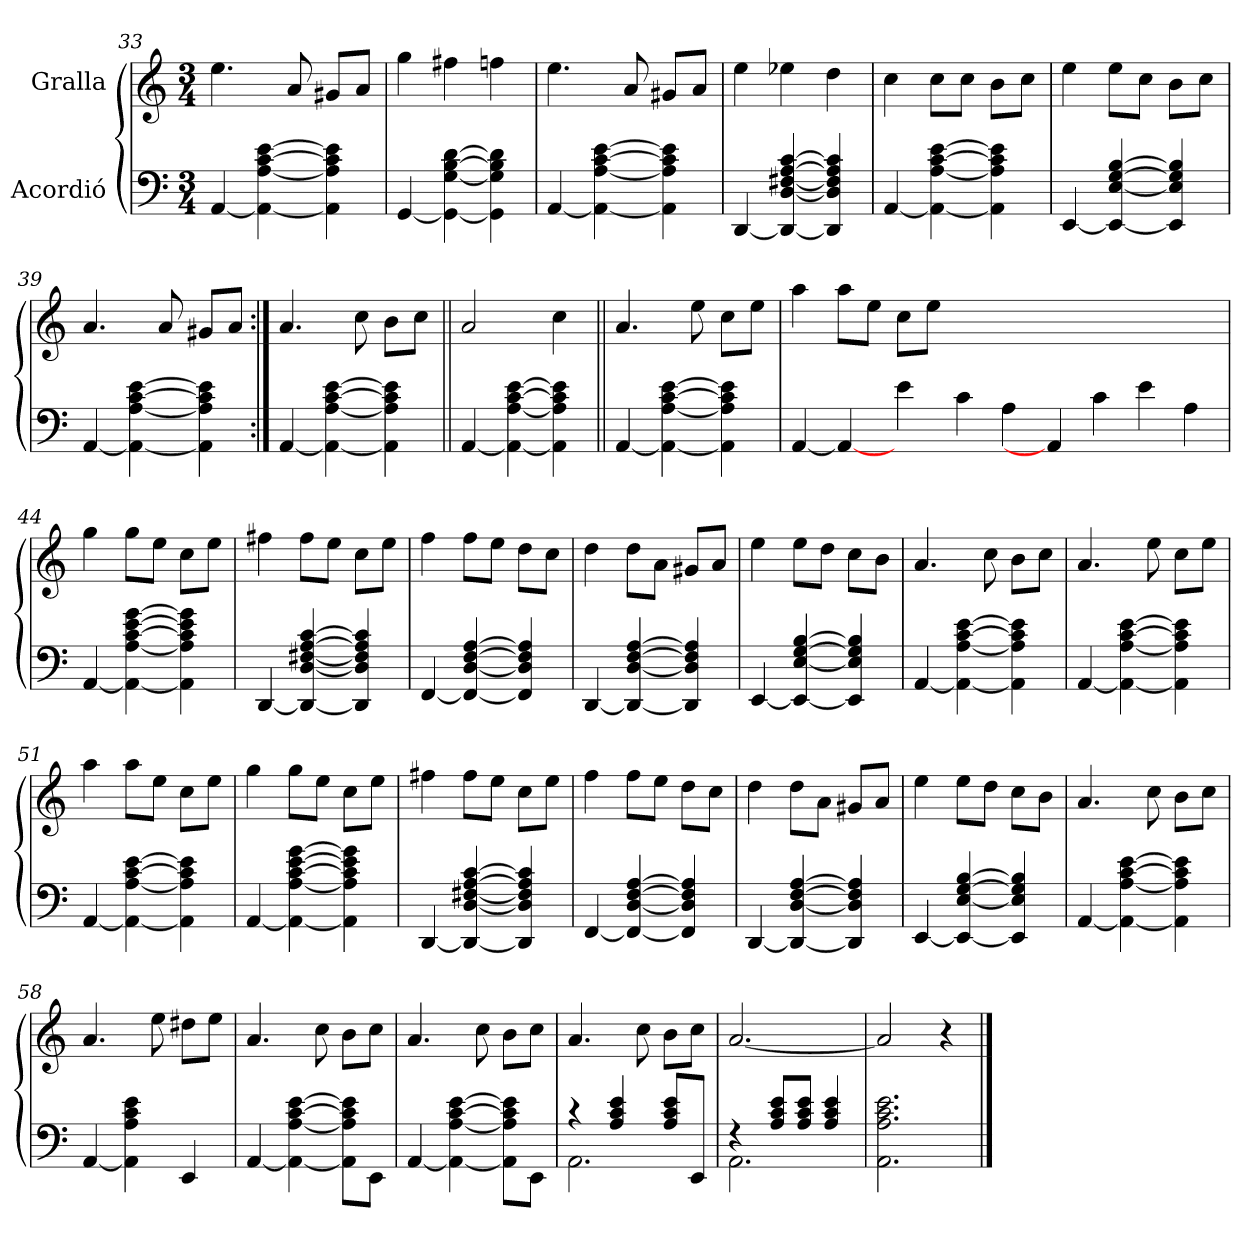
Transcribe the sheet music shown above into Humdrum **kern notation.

**kern	**kern
*part2	*part1
*staff2	*staff1
*I"Acordió	*I"Gralla
*clefF4	*clefG2
*k[]	*k[]
*M3/4	*M3/4
=33	=33
[4AA/	4.ee\
4AA\_ [4A\ [4c\ [4e\	.
.	8a/
4AA\] 4A\] 4c\] 4e\]	8g#X/L
.	8a/J
=34	=34
[4GG/	4gg\
4GG\_ [4G\ [4B\ [4d\	4ff#X\
4GG\] 4G\] 4B\] 4d\]	4ffn\
=35	=35
[4AA/	4.ee\
4AA\_ [4A\ [4c\ [4e\	.
.	8a/
4AA\] 4A\] 4c\] 4e\]	8g#X/L
.	8a/J
!!LO:PB:g=z
=36	=36
[4DD/	4ee\
4DD/_ [4D/ [4F#X/ [4A/ [4c/	4ee-X\
4DD/] 4D/] 4F#/] 4A/] 4c/]	4dd\
=37	=37
[4AA/	4cc\
4AA\_ [4A\ [4c\ [4e\	8cc\L
.	8cc\J
4AA\] 4A\] 4c\] 4e\]	8b\L
.	8cc\J
=38	=38
[4EE/	4ee\
4EE/_ [4E/ [4G/ [4B/	8ee\L
.	8cc\J
4EE/] 4E/] 4G/] 4B/]	8b\L
.	8cc\J
=39	=39
[4AA/	4.a/
4AA\_ [4A\ [4c\ [4e\	.
.	8a/
4AA\] 4A\] 4c\] 4e\]	8g#X/L
.	8a/J
=40:|!	=40:|!
[4AA/	4.a/
4AA\_ [4A\ [4c\ [4e\	.
.	8cc\
4AA\] 4A\] 4c\] 4e\]	8b\L
.	8cc\J
=41||	=41||
[4AA/	2a/
4AA\_ [4A\ [4c\ [4e\	.
4AA\] 4A\] 4c\] 4e\]	4cc\
=42||	=42||
[4AA/	4.a/
4AA\_ [4A\ [4c\ [4e\	.
.	8ee\
4AA\] 4A\] 4c\] 4e\]	8cc\L
.	8ee\J
!!LO:LB:g=z
=43	=43
[4AA/	4aa\
4AA/_	8aa\L
.	8ee\J
4e\	8cc\L
.	8ee\J
4c\	1.ryy
4A\	.
4AA/]	.
4c\	.
4e\	.
4A\	.
=44	=44
[4AA/	4gg\
4AA\_ [4A\ [4c\ [4e\ [4g\	8gg\L
.	8ee\J
4AA\] 4A\] 4c\] 4e\] 4g\]	8cc\L
.	8ee\J
=45	=45
[4DD/	4ff#X\
4DD/_ [4D/ [4F#X/ [4A/ [4c/	8ff#\L
.	8ee\J
4DD/] 4D/] 4F#/] 4A/] 4c/]	8cc\L
.	8ee\J
=46	=46
[4FF/	4ff\
4FF/_ [4D/ [4F/ [4A/	8ff\L
.	8ee\J
4FF/] 4D/] 4F/] 4A/]	8dd\L
.	8cc\J
=47	=47
[4DD/	4dd\
4DD/_ [4D/ [4F/ [4A/	8dd\L
.	8a\J
4DD/] 4D/] 4F/] 4A/]	8g#X/L
.	8a/J
=48	=48
[4EE/	4ee\
4EE/_ [4E/ [4G/ [4B/	8ee\L
.	8dd\J
4EE/] 4E/] 4G/] 4B/]	8cc\L
.	8b\J
!!LO:LB:g=z
=49	=49
[4AA/	4.a/
4AA\_ [4A\ [4c\ [4e\	.
.	8cc\
4AA\] 4A\] 4c\] 4e\]	8b\L
.	8cc\J
=50	=50
[4AA/	4.a/
4AA\_ [4A\ [4c\ [4e\	.
.	8ee\
4AA\] 4A\] 4c\] 4e\]	8cc\L
.	8ee\J
=51	=51
[4AA/	4aa\
4AA\_ [4A\ [4c\ [4e\	8aa\L
.	8ee\J
4AA\] 4A\] 4c\] 4e\]	8cc\L
.	8ee\J
=52	=52
[4AA/	4gg\
4AA\_ [4A\ [4c\ [4e\ [4g\	8gg\L
.	8ee\J
4AA\] 4A\] 4c\] 4e\] 4g\]	8cc\L
.	8ee\J
=53	=53
[4DD/	4ff#X\
4DD/_ [4D/ [4F#X/ [4A/ [4c/	8ff#\L
.	8ee\J
4DD/] 4D/] 4F#/] 4A/] 4c/]	8cc\L
.	8ee\J
=54	=54
[4FF/	4ff\
4FF/_ [4D/ [4F/ [4A/	8ff\L
.	8ee\J
4FF/] 4D/] 4F/] 4A/]	8dd\L
.	8cc\J
=55	=55
[4DD/	4dd\
4DD/_ [4D/ [4F/ [4A/	8dd\L
.	8a\J
4DD/] 4D/] 4F/] 4A/]	8g#X/L
.	8a/J
!!LO:LB:g=z
=56	=56
[4EE/	4ee\
4EE/_ [4E/ [4G/ [4B/	8ee\L
.	8dd\J
4EE/] 4E/] 4G/] 4B/]	8cc\L
.	8b\J
=57	=57
[4AA/	4.a/
4AA\_ [4A\ [4c\ [4e\	.
.	8cc\
4AA\] 4A\] 4c\] 4e\]	8b\L
.	8cc\J
=58	=58
[4AA/	4.a/
4AA\] 4A\ 4c\ 4e\	.
.	8ee\
4EE/	8dd#X\L
.	8ee\J
=59	=59
[4AA/	4.a/
4AA\_ [4A\ [4c\ [4e\	.
.	8cc\
8AA\] 8A\] 8c\] 8e\]L	8b\L
8EE\J	8cc\J
=60	=60
[4AA/	4.a/
4AA\_ [4A\ [4c\ [4e\	.
.	8cc\
8AA\] 8A\] 8c\] 8e\]L	8b\L
8EE\J	8cc\J
=61	=61
*^	*
4r	2.AA\	4.a/
4A/ 4c/ 4e/	.	.
.	.	8cc\
8A/ 8c/ 8e/L	.	8b\L
8EE/J	.	8cc\J
=62	=62	=62
4r	2.AA\	[2.a/
8A/ 8c/ 8e/L	.	.
8A/ 8c/ 8e/J	.	.
4A/ 4c/ 4e/	.	.
*v	*v	*
!!LO:LB:g=z
=63	=63
2.AA\ 2.A\ 2.c\ 2.e\	2a/]
.	4r
==	==
*-	*-
